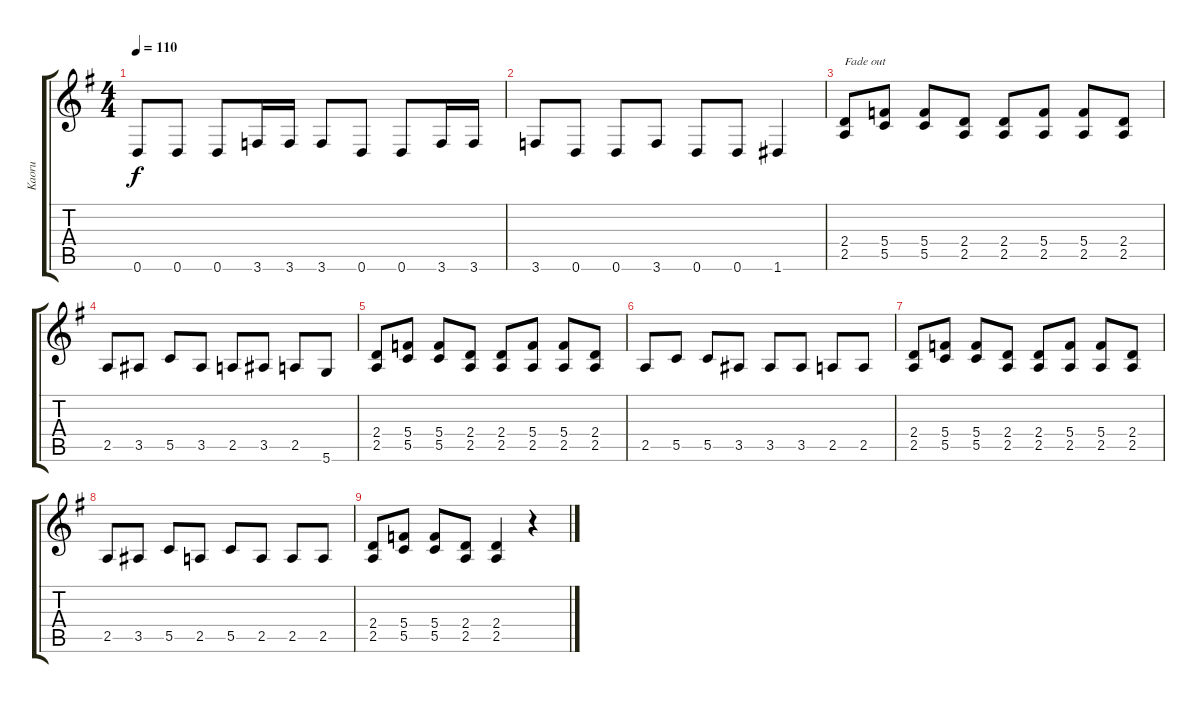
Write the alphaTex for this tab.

\track ("Kaoru" "Kaoru") {instrument overdrivenguitar}
\staff {score tabs}
\tuning (D4 A3 F3 C3 G2 D2) {hide}
\ts (4 4)
\tempo 110
\clef g2
\ks g
0.6.8{dy f} 0.6.8 0.6.8 3.6.16 3.6.16 3.6.8 0.6.8 0.6.8 3.6.16 3.6.16 |
3.6.8 0.6.8 0.6.8 3.6.8 0.6.8 0.6.8 1.6.4 |
(2.4 2.5).8{txt "Fade out"} (5.4 5.5).8 (5.4 5.5).8 (2.4 2.5).8 (2.4 2.5).8 (5.4 2.5).8 (5.4 2.5).8 (2.4 2.5).8 |
2.5.8 3.5.8 5.5.8 3.5.8 2.5.8 3.5.8 2.5.8 5.6.8 |
(2.4 2.5).8 (5.4 5.5).8 (5.4 5.5).8 (2.4 2.5).8 (2.4 2.5).8 (5.4 2.5).8 (5.4 2.5).8 (2.4 2.5).8 |
2.5.8 5.5.8 5.5.8 3.5.8 3.5.8 3.5.8 2.5.8 2.5.8 |
(2.4 2.5).8 (5.4 5.5).8 (5.4 5.5).8 (2.4 2.5).8 (2.4 2.5).8 (5.4 2.5).8 (5.4 2.5).8 (2.4 2.5).8 |
2.5.8 3.5.8 5.5.8 2.5.8 5.5.8 2.5.8 2.5.8 2.5.8 |
(2.4 2.5).8 (5.4 5.5).8 (5.4 5.5).8 (2.4 2.5).8 (2.4 2.5).4 r.4
